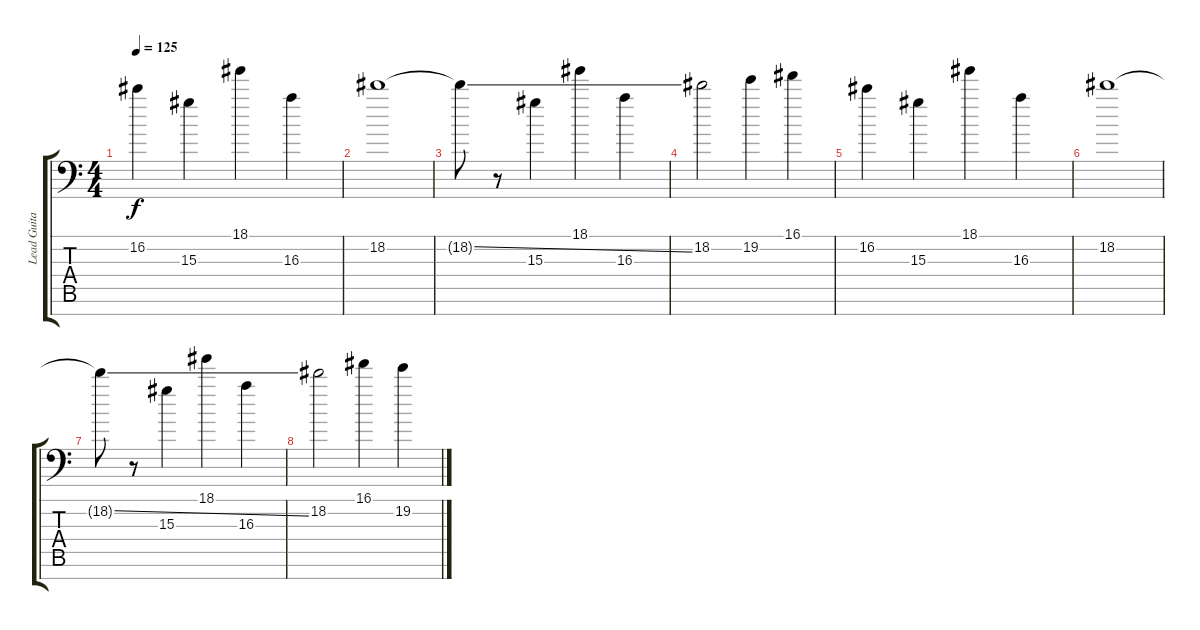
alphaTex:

\track ("Lead Guitar" "Lead Guita") {instrument distortionguitar}
\staff {score tabs}
\tuning (D4 A3 F3 C3 G2 D2 G1) {hide}
\ts (4 4)
\tempo 125
\clef f4
\ks c
16.2.4{dy f} 15.3.4 18.1.4 16.3.4 |
18.2.1 |
18.2{ss t}.8 r.8 15.3.4 18.1.4 16.3.4 |
18.2.2 19.2.4 16.1.4 |
16.2.4 15.3.4 18.1.4 16.3.4 |
18.2.1 |
18.2{ss t}.8 r.8 15.3.4 18.1.4 16.3.4 |
18.2.2 16.1.4 19.2.4
